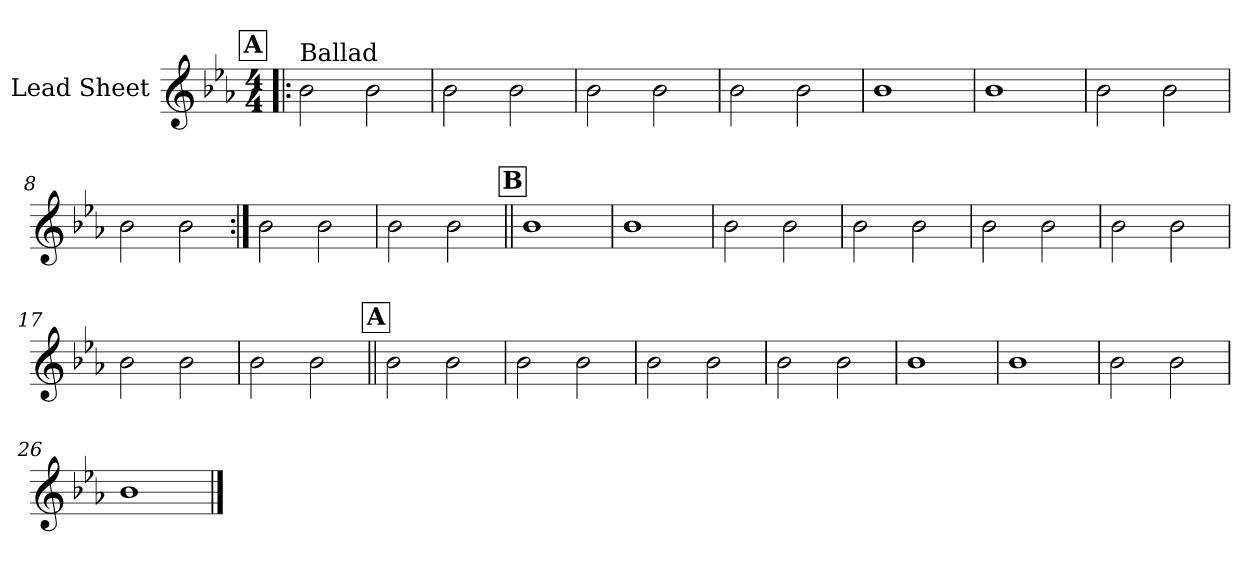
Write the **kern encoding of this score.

**kern
*part1
*staff1
*I"Lead Sheet
*clefG2
*k[b-e-a-]
*E-:
*M4/4
!!LO:REH:place=s1:a:fs=14:t=A
=1!|:
!LO:TX:a:t=Ballad
2b-\
2b-\
=2
2b-\
2b-\
=3
2b-\
2b-\
=4
2b-\
2b-\
!!LO:LB:g=z
=5
1b-
=6
1b-
=7
2b-\
2b-\
=8
2b-\
2b-\
!!LO:LB:g=z
=9:|!
2b-\
2b-\
=10
2b-\
2b-\
!!LO:LB:g=z
!!LO:REH:place=s1:a:fs=14:t=B
=11||
1b-
=12
1b-
=13
2b-\
2b-\
=14
2b-\
2b-\
!!LO:LB:g=z
=15
2b-\
2b-\
=16
2b-\
2b-\
=17
2b-\
2b-\
=18
2b-\
2b-\
!!LO:LB:g=z
!!LO:REH:place=s1:a:fs=14:t=A
=19||
2b-\
2b-\
=20
2b-\
2b-\
=21
2b-\
2b-\
=22
2b-\
2b-\
!!LO:LB:g=z
=23
1b-
=24
1b-
=25
2b-\
2b-\
=26
1b-
==
*-
